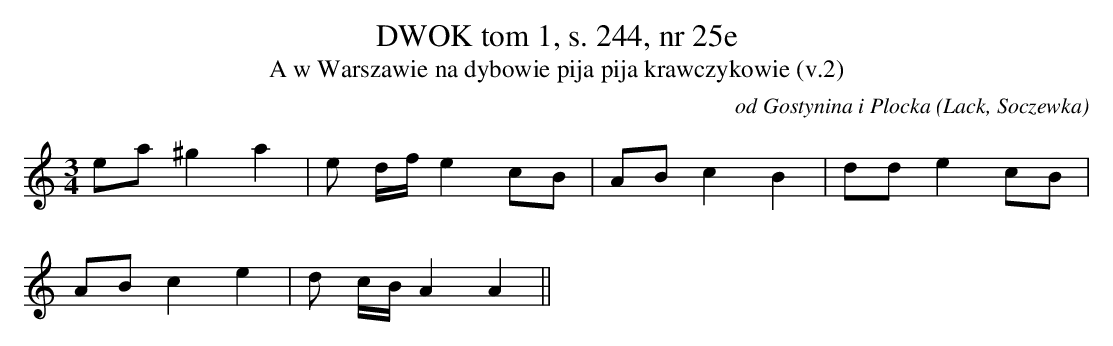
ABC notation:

X:1
T:DWOK tom 1, s. 244, nr 25e
T:A w Warszawie na dybowie pija pija krawczykowie (v.2)
O:od Gostynina i Plocka (Lack, Soczewka)
M:3/4
L:1/16
K:C
e2a2^g4a4 | e2 df e4c2B2 |A2B2c4B4 | d2d2 e4c2B2 |
A2B2c4e4 | d2 cBA4A4||
